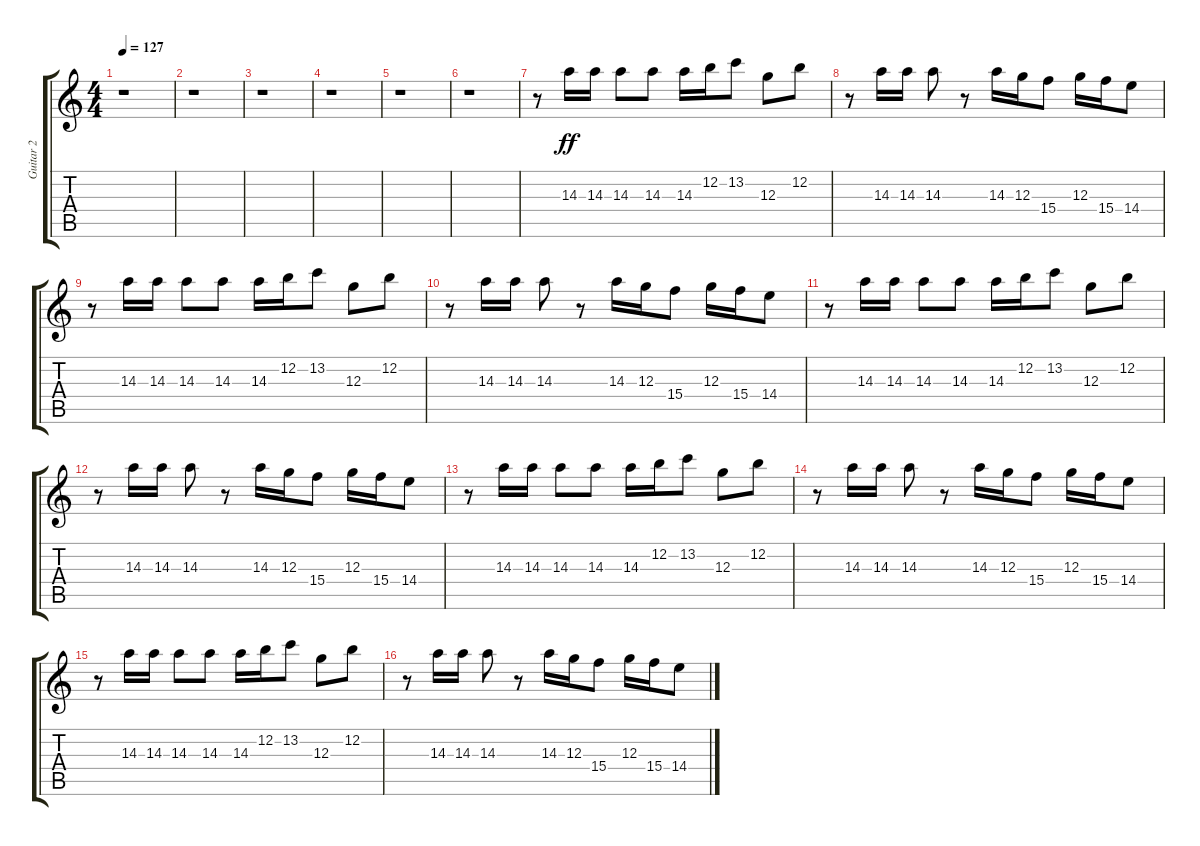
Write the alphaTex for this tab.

\track ("Guitar 2" "Guitar 2") {instrument overdrivenguitar}
\staff {score tabs}
\tuning (E4 B3 G3 D3 A2 E2) {hide}
\ts (4 4)
\tempo 127
\clef g2
\ks c
r.1{dy f} |
r.1 |
r.1 |
r.1 |
r.1 |
r.1 |
r.8 14.3.16{dy ff} 14.3.16 14.3.8 14.3.8 14.3.16 12.2.16 13.2.8 12.3.8 12.2.8 |
r.8 14.3.16 14.3.16 14.3.8 r.8 14.3.16 12.3.16 15.4.8 12.3.16 15.4.16 14.4.8 |
r.8 14.3.16 14.3.16 14.3.8 14.3.8 14.3.16 12.2.16 13.2.8 12.3.8 12.2.8 |
r.8 14.3.16 14.3.16 14.3.8 r.8 14.3.16 12.3.16 15.4.8 12.3.16 15.4.16 14.4.8 |
r.8 14.3.16 14.3.16 14.3.8 14.3.8 14.3.16 12.2.16 13.2.8 12.3.8 12.2.8 |
r.8 14.3.16 14.3.16 14.3.8 r.8 14.3.16 12.3.16 15.4.8 12.3.16 15.4.16 14.4.8 |
r.8 14.3.16 14.3.16 14.3.8 14.3.8 14.3.16 12.2.16 13.2.8 12.3.8 12.2.8 |
r.8 14.3.16 14.3.16 14.3.8 r.8 14.3.16 12.3.16 15.4.8 12.3.16 15.4.16 14.4.8 |
r.8 14.3.16 14.3.16 14.3.8 14.3.8 14.3.16 12.2.16 13.2.8 12.3.8 12.2.8 |
r.8 14.3.16 14.3.16 14.3.8 r.8 14.3.16 12.3.16 15.4.8 12.3.16 15.4.16 14.4.8
